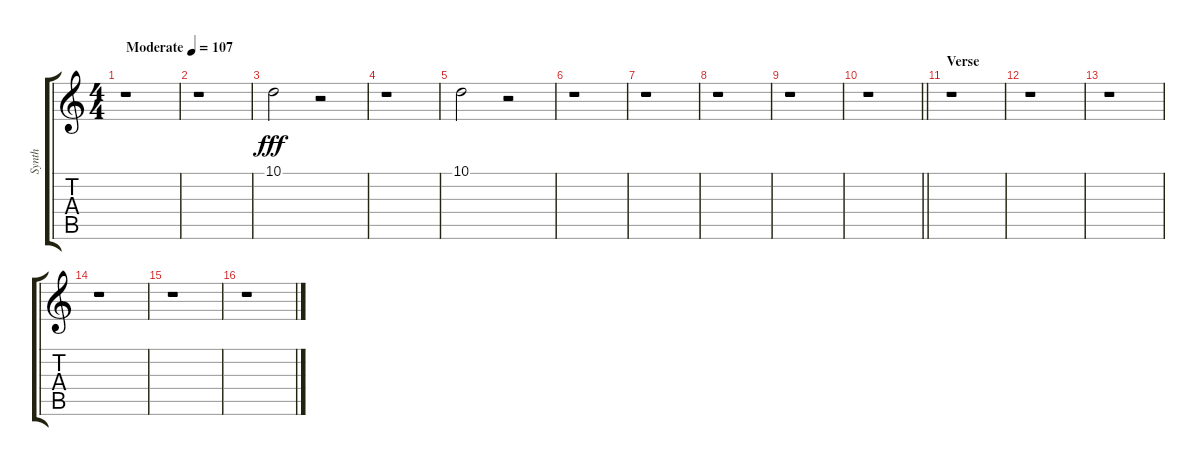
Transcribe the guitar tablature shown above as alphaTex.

\track ("Synth" "Synth") {instrument synthbrass1}
\staff {score tabs}
\tuning (E4 B3 G3 D3 A2 E2) {hide}
\ts (4 4)
\tempo (107 "Moderate")
\clef g2
\ks c
r.1{dy fff instrument synthbrass1} |
r.1 |
10.1.2 r.2 |
r.1 |
10.1.2 r.2 |
r.1 |
r.1 |
r.1 |
r.1 |
\barLineRight lightlight
r.1 |
\section ("" "Verse")
r.1 |
r.1 |
r.1 |
r.1 |
r.1 |
r.1
